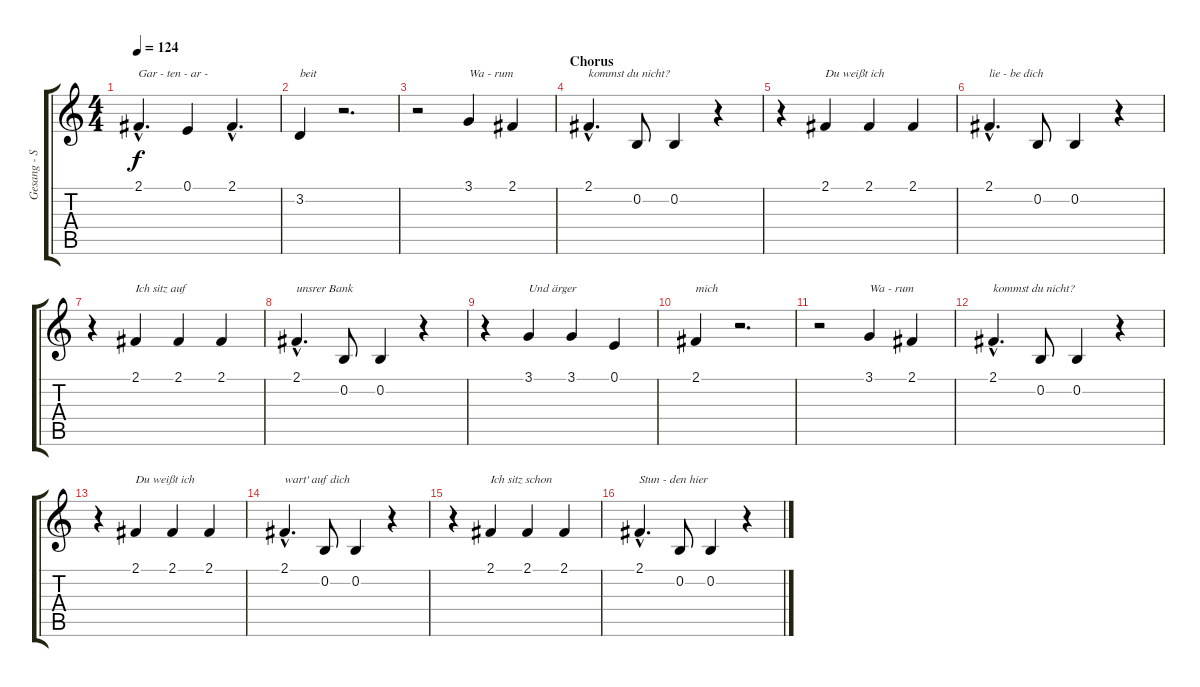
\track ("Gesang - Sahnie" "Gesang - S") {instrument tenorsax}
\staff {score tabs}
\tuning (E4 B3 G3 D3 A2 E2) {hide}
\ts (4 4)
\tempo 124
\clef g2
\ks c
2.1{hac}.4{d txt "Gar - ten - ar -" dy f} 0.1.4 2.1{hac}.4{d} |
3.2.4{txt "beit"} r.2{d} |
r.2 3.1.4{txt "Wa - rum"} 2.1.4 |
\section ("" "Chorus")
2.1{hac}.4{d txt "kommst du nicht?"} 0.2.8 0.2.4 r.4 |
r.4 2.1.4{txt "Du weißt ich"} 2.1.4 2.1.4 |
2.1{hac}.4{d txt "lie - be dich"} 0.2.8 0.2.4 r.4 |
r.4 2.1.4{txt "Ich sitz auf"} 2.1.4 2.1.4 |
2.1{hac}.4{d txt "unsrer Bank"} 0.2.8 0.2.4 r.4 |
r.4 3.1.4{txt "Und ärger"} 3.1.4 0.1.4 |
2.1.4{txt "mich"} r.2{d} |
r.2 3.1.4{txt "Wa - rum"} 2.1.4 |
2.1{hac}.4{d txt "kommst du nicht?"} 0.2.8 0.2.4 r.4 |
r.4 2.1.4{txt "Du weißt ich"} 2.1.4 2.1.4 |
2.1{hac}.4{d txt "wart' auf dich"} 0.2.8 0.2.4 r.4 |
r.4 2.1.4{txt "Ich sitz schon"} 2.1.4 2.1.4 |
2.1{hac}.4{d txt "Stun - den hier"} 0.2.8 0.2.4 r.4
